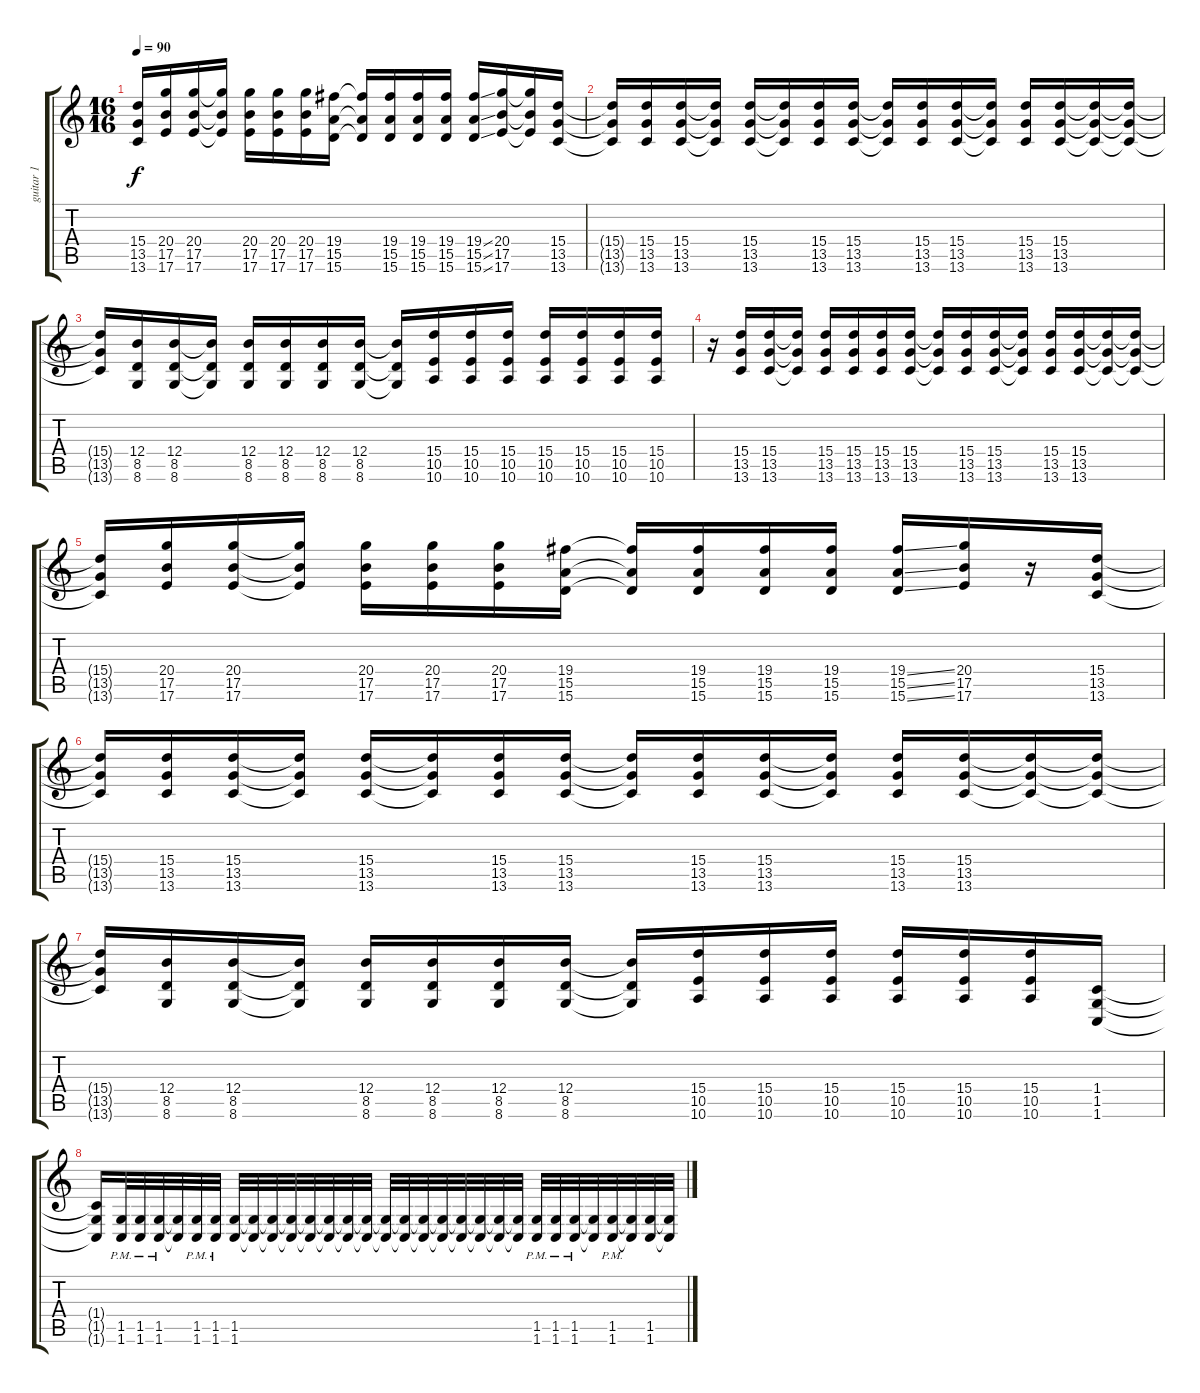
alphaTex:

\track ("guitar 1" "guitar 1") {instrument distortionguitar}
\staff {score tabs}
\tuning (Db4 Ab3 E3 B2 Gb2 B1) {hide}
\ts (16 16)
\tempo 90
\clef g2
\ks c
(15.4{t} 13.5{t} 13.6{t}).16{dy f} (20.4 17.5 17.6).16 (20.4 17.5 17.6).16 (20.4{t} 17.5{t} 17.6{t}).16 (20.4 17.5 17.6).16 (20.4 17.5 17.6).16 (20.4 17.5 17.6).16 (19.4 15.5 15.6).16 (19.4{t} 15.5{t} 15.6{t}).16 (19.4 15.5 15.6).16 (19.4 15.5 15.6).16 (19.4 15.5 15.6).16 (19.4{ss} 15.5{ss} 15.6{ss}).16 (20.4 17.5 17.6).16 (20.4{t} 17.5{t} 17.6{t}).16 (15.4 13.5 13.6).16 |
(15.4{t} 13.5{t} 13.6{t}).16 (15.4 13.5 13.6).16 (15.4 13.5 13.6).16 (15.4{t} 13.5{t} 13.6{t}).16 (15.4 13.5 13.6).16 (15.4{t} 13.5{t} 13.6{t}).16 (15.4 13.5 13.6).16 (15.4 13.5 13.6).16 (15.4{t} 13.5{t} 13.6{t}).16 (15.4 13.5 13.6).16 (15.4 13.5 13.6).16 (15.4{t} 13.5{t} 13.6{t}).16 (15.4 13.5 13.6).16 (15.4 13.5 13.6).16 (15.4{t} 13.5{t} 13.6{t}).16 (15.4{t} 13.5{t} 13.6{t}).16 |
(15.4{t} 13.5{t} 13.6{t}).16 (12.4 8.5 8.6).16 (12.4 8.5 8.6).16 (12.4{t} 8.5{t} 8.6{t}).16 (12.4 8.5 8.6).16 (12.4 8.5 8.6).16 (12.4 8.5 8.6).16 (12.4 8.5 8.6).16 (12.4{t} 8.5{t} 8.6{t}).16 (15.4 10.5 10.6).16 (15.4 10.5 10.6).16 (15.4 10.5 10.6).16 (15.4 10.5 10.6).16 (15.4 10.5 10.6).16 (15.4 10.5 10.6).16 (15.4 10.5 10.6).16 |
r.16 (15.4 13.5 13.6).16 (15.4 13.5 13.6).16 (15.4{t} 13.5{t} 13.6{t}).16 (15.4 13.5 13.6).16 (15.4 13.5 13.6).16 (15.4 13.5 13.6).16 (15.4 13.5 13.6).16 (15.4{t} 13.5{t} 13.6{t}).16 (15.4 13.5 13.6).16 (15.4 13.5 13.6).16 (15.4{t} 13.5{t} 13.6{t}).16 (15.4 13.5 13.6).16 (15.4 13.5 13.6).16 (15.4{t} 13.5{t} 13.6{t}).16 (15.4{t} 13.5{t} 13.6{t}).16 |
(15.4{t} 13.5{t} 13.6{t}).16 (20.4 17.5 17.6).16 (20.4 17.5 17.6).16 (20.4{t} 17.5{t} 17.6{t}).16 (20.4 17.5 17.6).16 (20.4 17.5 17.6).16 (20.4 17.5 17.6).16 (19.4 15.5 15.6).16 (19.4{t} 15.5{t} 15.6{t}).16 (19.4 15.5 15.6).16 (19.4 15.5 15.6).16 (19.4 15.5 15.6).16 (19.4{ss} 15.5{ss} 15.6{ss}).16 (20.4 17.5 17.6).16 r.16 (15.4 13.5 13.6).16 |
(15.4{t} 13.5{t} 13.6{t}).16 (15.4 13.5 13.6).16 (15.4 13.5 13.6).16 (15.4{t} 13.5{t} 13.6{t}).16 (15.4 13.5 13.6).16 (15.4{t} 13.5{t} 13.6{t}).16 (15.4 13.5 13.6).16 (15.4 13.5 13.6).16 (15.4{t} 13.5{t} 13.6{t}).16 (15.4 13.5 13.6).16 (15.4 13.5 13.6).16 (15.4{t} 13.5{t} 13.6{t}).16 (15.4 13.5 13.6).16 (15.4 13.5 13.6).16 (15.4{t} 13.5{t} 13.6{t}).16 (15.4{t} 13.5{t} 13.6{t}).16 |
(15.4{t} 13.5{t} 13.6{t}).16 (12.4 8.5 8.6).16 (12.4 8.5 8.6).16 (12.4{t} 8.5{t} 8.6{t}).16 (12.4 8.5 8.6).16 (12.4 8.5 8.6).16 (12.4 8.5 8.6).16 (12.4 8.5 8.6).16 (12.4{t} 8.5{t} 8.6{t}).16 (15.4 10.5 10.6).16 (15.4 10.5 10.6).16 (15.4 10.5 10.6).16 (15.4 10.5 10.6).16 (15.4 10.5 10.6).16 (15.4 10.5 10.6).16 (1.4 1.5 1.6).16 |
(1.4{t} 1.5{t} 1.6{t}).16 (1.5 1.6{pm}).32 (1.5 1.6{pm}).32 (1.5 1.6{pm}).32 (1.5{t} 1.6{t}).32 (1.5 1.6{pm}).32 (1.5 1.6{pm}).32 (1.5 1.6).32 (1.5{t} 1.6{t}).32 (1.5{t} 1.6{t}).32 (1.5{t} 1.6{t}).32 (1.5{t} 1.6{t}).32 (1.5{t} 1.6{t}).32 (1.5{t} 1.6{t}).32 (1.5{t} 1.6{t}).32 (1.5{t} 1.6{t}).32 (1.5{t} 1.6{t}).32 (1.5{t} 1.6{t}).32 (1.5{t} 1.6{t}).32 (1.5{t} 1.6{t}).32 (1.5{t} 1.6{t}).32 (1.5{t} 1.6{t}).32 (1.5{t} 1.6{t}).32 (1.5 1.6{pm}).32 (1.5 1.6{pm}).32 (1.5 1.6{pm}).32 (1.5{t} 1.6{t}).32 (1.5 1.6{pm}).32 (1.5{t} 1.6{t}).32 (1.5 1.6).32 (1.5{t} 1.6{t}).32
